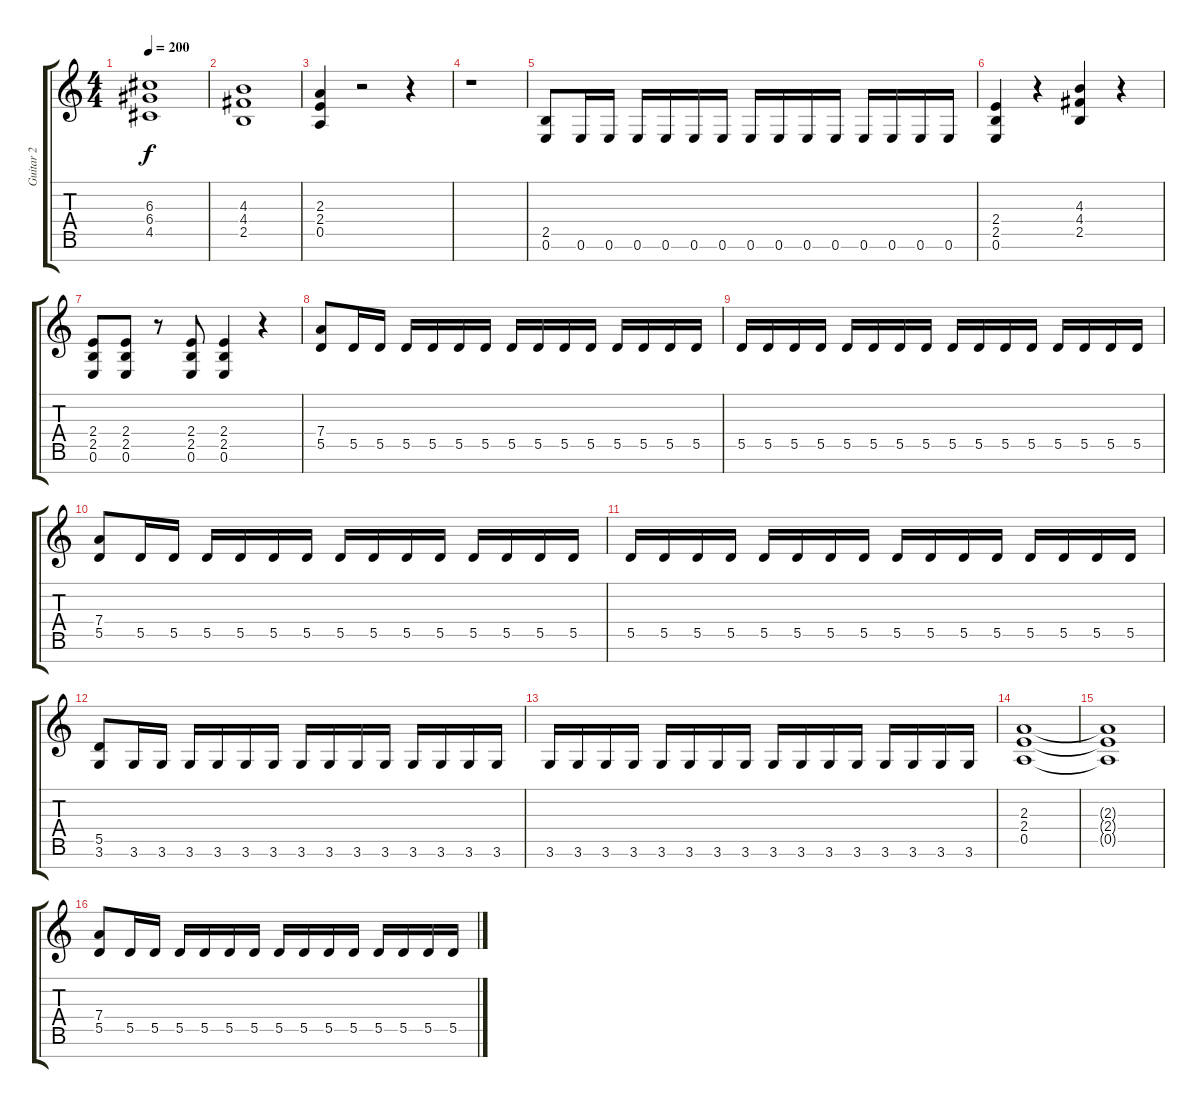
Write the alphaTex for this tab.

\track ("Guitar 2" "Guitar 2") {instrument distortionguitar}
\staff {score tabs}
\tuning (E4 B3 G3 D3 A2 E2 B1) {hide}
\ts (4 4)
\tempo 200
\clef g2
\ks c
(6.3 6.4 4.5).1{dy f} |
(4.3 4.4 2.5).1 |
(2.3 2.4 0.5).4 r.2 r.4 |
r.1 |
(2.5 0.6).8 0.6.16 0.6.16 0.6.16 0.6.16 0.6.16 0.6.16 0.6.16 0.6.16 0.6.16 0.6.16 0.6.16 0.6.16 0.6.16 0.6.16 |
(2.4 2.5 0.6).4 r.4 (4.3 4.4 2.5).4 r.4 |
(2.4 2.5 0.6).8 (2.4 2.5 0.6).8 r.8 (2.4 2.5 0.6).8 (2.4 2.5 0.6).4 r.4 |
\section ("" "")
(7.4 5.5).8 5.5.16 5.5.16 5.5.16 5.5.16 5.5.16 5.5.16 5.5.16 5.5.16 5.5.16 5.5.16 5.5.16 5.5.16 5.5.16 5.5.16 |
5.5.16 5.5.16 5.5.16 5.5.16 5.5.16 5.5.16 5.5.16 5.5.16 5.5.16 5.5.16 5.5.16 5.5.16 5.5.16 5.5.16 5.5.16 5.5.16 |
(7.4 5.5).8 5.5.16 5.5.16 5.5.16 5.5.16 5.5.16 5.5.16 5.5.16 5.5.16 5.5.16 5.5.16 5.5.16 5.5.16 5.5.16 5.5.16 |
5.5.16 5.5.16 5.5.16 5.5.16 5.5.16 5.5.16 5.5.16 5.5.16 5.5.16 5.5.16 5.5.16 5.5.16 5.5.16 5.5.16 5.5.16 5.5.16 |
(5.5 3.6).8 3.6.16 3.6.16 3.6.16 3.6.16 3.6.16 3.6.16 3.6.16 3.6.16 3.6.16 3.6.16 3.6.16 3.6.16 3.6.16 3.6.16 |
3.6.16 3.6.16 3.6.16 3.6.16 3.6.16 3.6.16 3.6.16 3.6.16 3.6.16 3.6.16 3.6.16 3.6.16 3.6.16 3.6.16 3.6.16 3.6.16 |
(2.3 2.4 0.5).1 |
(2.3{t} 2.4{t} 0.5{t}).1 |
(7.4 5.5).8 5.5.16 5.5.16 5.5.16 5.5.16 5.5.16 5.5.16 5.5.16 5.5.16 5.5.16 5.5.16 5.5.16 5.5.16 5.5.16 5.5.16
